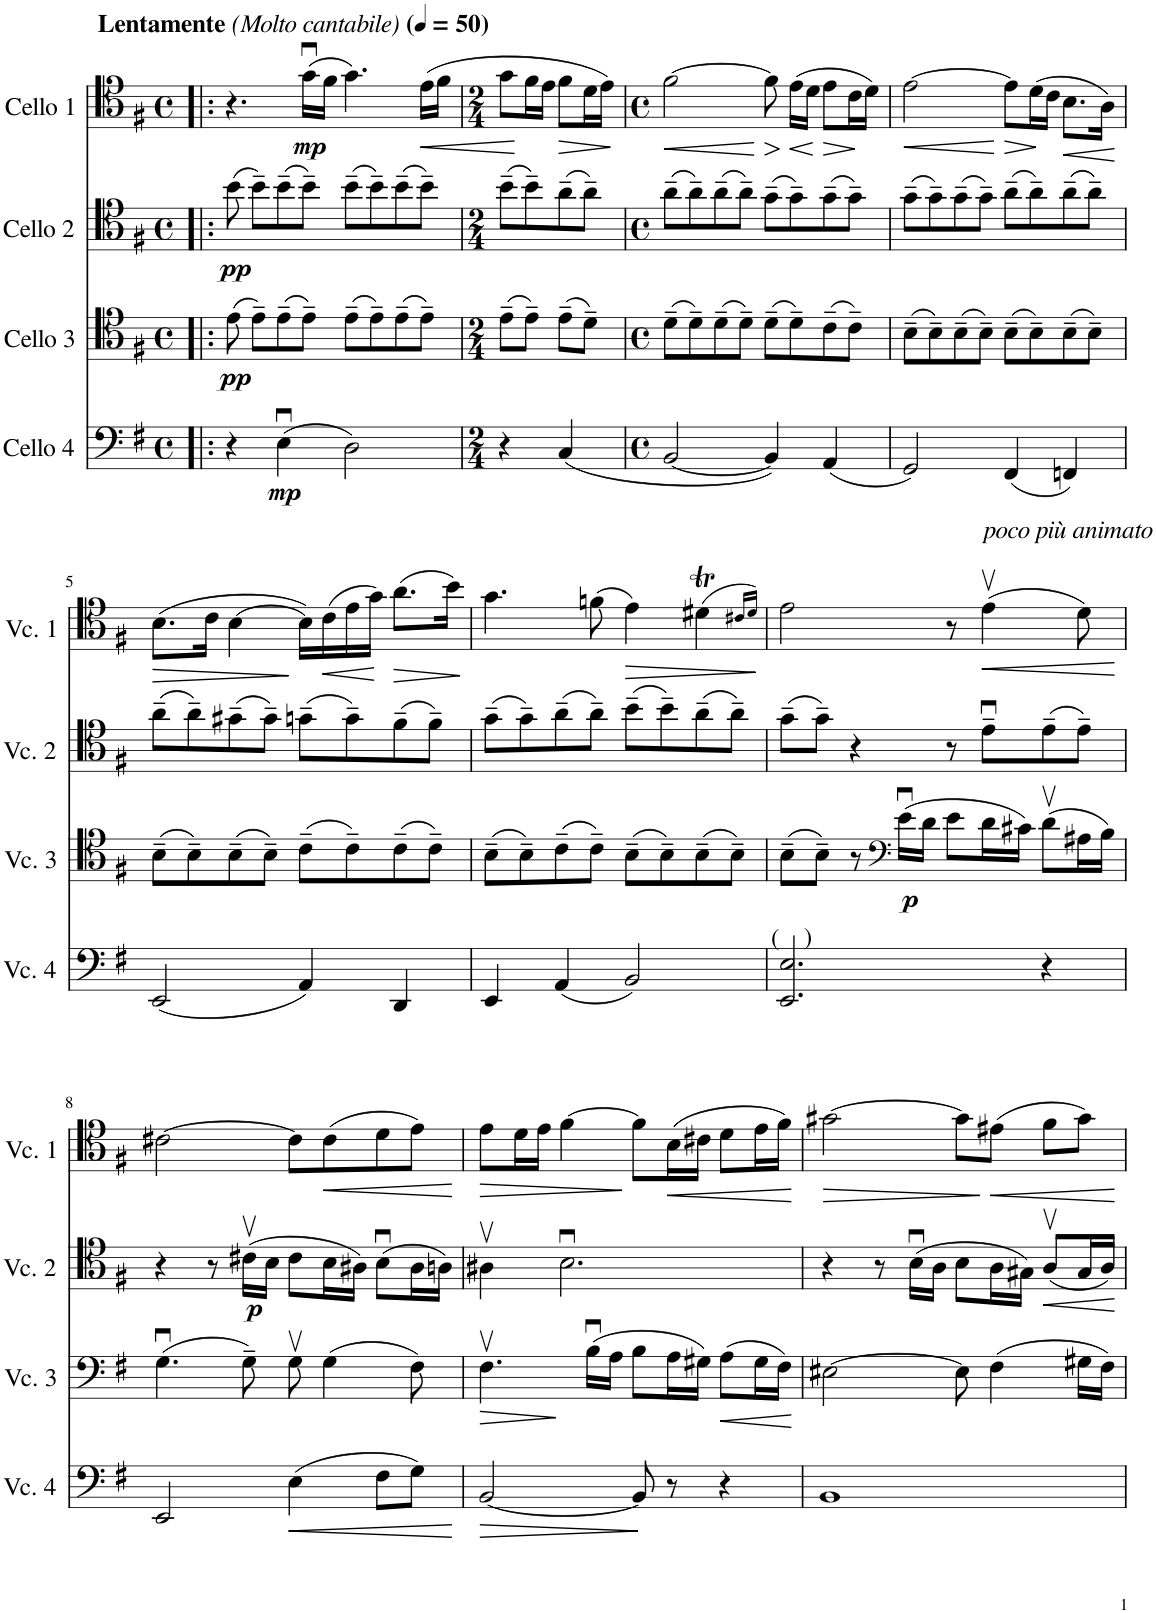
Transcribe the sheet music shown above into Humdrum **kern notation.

**kern	**dynam	**kern	**dynam	**kern	**dynam	**kern	**dynam
*part4	*part4	*part3	*part3	*part2	*part2	*part1	*part1
*staff4	*staff4	*staff3	*staff3	*staff2	*staff2	*staff1	*staff1
*I"Cello 4	*	*I"Cello 3	*	*I"Cello 2	*	*I"Cello 1	*
*clefF4	*	*clefC4	*	*clefC4	*	*clefC4	*
*k[f#]	*	*k[f#]	*	*k[f#]	*	*k[f#]	*
*M4/4	*	*M4/4	*	*M4/4	*	*M4/4	*
*met(c)	*	*met(c)	*	*met(c)	*	*met(c)	*
*MM50	*	*MM50	*	*MM50	*	*MM50	*
=1!|:	=1!|:	=1!|:	=1!|:	=1!|:	=1!|:	=1!|:	=1!|:
!	!	!	!	!	!	!LO:TX:a:B:t=Lentamente	!
!	!	!	!	!	!	!LO:TX:a:i:t=(Molto cantabile)	!
!	!	!	!	!	!	!LO:TX:a:B:t=(	!
!	!	!	!	!	!	!LO:TX:a:B:t=)	!
!	!	!	!LO:DY:b	!	!LO:DY:b	!	!
4r	.	(8e\	pp	(8b\	pp	4.r	.
.	.	8e~\L)	.	8b~\L)	.	.	.
!	!LO:DY:b	!	!	!	!	!	!
(4Eu\	mp	(8e~\	.	(8b~\	.	.	.
!	!	!	!	!	!	!	!LO:DY:b
.	.	8e~\J)	.	8b~\J)	.	(16gu\LL	mp
.	.	.	.	.	.	16f#\JJ	.
2D\)	.	(8e~\L	.	(8b~\L	.	4.g\)	.
.	.	8e~\)	.	8b~\)	.	.	.
.	.	(8e~\	.	(8b~\	.	.	.
!	!	!	!	!	!	!	!LO:HP:b
.	.	8e~\J)	.	8b~\J)	.	(16e\LL	<
.	.	.	.	.	.	16f#\JJ	.
=2	=2	=2	=2	=2	=2	=2	=2
*M2/4	*	*M2/4	*	*M2/4	*	*M2/4	*
4r	.	(8e~\L	.	(8b~\L	.	8g\L	.
.	.	8e~\J)	.	8b~\)	.	16f#\L	[
.	.	.	.	.	.	16e\JJ	.
!	!	!	!	!	!	!	!LO:HP:b
(4C/	.	(8e~\L	.	(8a~\	.	8f#\L	>
.	.	8d~\J)	.	8a~\J)	.	16d\L	.
.	.	.	.	.	.	16e\JJ)	]
=3	=3	=3	=3	=3	=3	=3	=3
*M4/4	*	*M4/4	*	*M4/4	*	*M4/4	*
*met(c)	*	*met(c)	*	*met(c)	*	*met(c)	*
!	!	!	!	!	!	!	!LO:HP:b
[2BB/	.	(8d~\L	.	(8a~\L	.	[2f#\	<
.	.	8d~\)	.	8a~\)	.	.	.
.	.	(8d~\	.	(8a~\	.	.	.
.	.	8d~\J)	.	8a~\J)	.	.	.
!	!	!	!	!	!	!	!LO:HP:n=1:b
4BB/])	.	(8d~\L	.	(8g~\L	.	8f#\]	[ >
!	!	!	!	!	!	!	!LO:HP:n=1:b
.	.	8d~\)	.	8g~\)	.	(16e\LL	] <
.	.	.	.	.	.	16d\JJ	.
!	!	!	!	!	!	!	!LO:HP:n=1:b
(4AA/	.	(8c~\	.	(8g~\	.	8e\L	[ >
.	.	8c~\J)	.	8g~\J)	.	16c\L	.
.	.	.	.	.	.	16d\JJ)	]
=4	=4	=4	=4	=4	=4	=4	=4
!	!	!	!	!	!	!	!LO:HP:b
2GG/)	.	(8B~\L	.	(8g~\L	.	[2e\	<
.	.	8B~\)	.	8g~\)	.	.	.
.	.	(8B~\	.	(8g~\	.	.	.
.	.	8B~\J)	.	8g~\J)	.	.	.
!	!	!	!	!	!	!	!LO:HP:n=1:b
(4FF#/	.	(8B~\L	.	(8a~\L	.	8e\L]	[ >
.	.	8B~\)	.	8a~\)	.	(16d\L	.
.	.	.	.	.	.	16c\JJ	]
!	!	!	!	!	!	!	!LO:HP:b
4FFn/)	.	(8B~\	.	(8a~\	.	8.B\L	<
.	.	8B~\J)	.	8a~\J)	.	.	.
.	.	.	.	.	.	16A\Jk)	.
.	.	.	.	.	.	.	[
!!LO:LB:g=z
=5	=5	=5	=5	=5	=5	=5	=5
!	!	!	!	!	!	!	!LO:HP:b
(2EE/	.	(8B~\L	.	(8a~\L	.	(8.B\L	>
.	.	8B~\)	.	8a~\)	.	.	.
.	.	.	.	.	.	16c\Jk	.
.	.	(8B~\	.	(8g#X~\	.	[4B\	.
.	.	8B~\J)	.	8g#~\J)	.	.	.
4AA/)	.	(8c~\L	.	(8gn~\L	.	16B\LL])	]
!	!	!	!	!	!	!	!LO:HP:b
.	.	.	.	.	.	(16c\	<
.	.	8c~\)	.	8g~\)	.	16e\	.
.	.	.	.	.	.	16g\JJ)	[
!	!	!	!	!	!	!	!LO:HP:b
4DD/	.	(8c~\	.	(8f#~\	.	(8.a\L	>
.	.	8c~\J)	.	8f#~\J)	.	.	.
.	.	.	.	.	.	16b\Jk)	.
.	.	.	.	.	.	.	]
=6	=6	=6	=6	=6	=6	=6	=6
4EE/	.	(8B~\L	.	(8g~\L	.	4.g\	.
.	.	8B~\)	.	8g~\)	.	.	.
(4AA/	.	(8c~\	.	(8a~\	.	.	.
.	.	8c~\J)	.	8a~\J)	.	(8fn\	.
!	!	!	!	!	!	!	!LO:HP:b
2BB/)	.	(8B~\L	.	(8b~\L	.	4e\)	>
.	.	8B~\)	.	8b~\)	.	.	.
.	.	(8B~\	.	(8a~\	.	(4d#Xt\	.
.	.	8B~\J)	.	8a~\J)	.	.	.
.	.	.	.	.	.	16qc#X/LL	.
.	.	.	.	.	.	16qd#/JJ)	.
.	.	.	.	.	.	.	]
=7	=7	=7	=7	=7	=7	=7	=7
!LO:TX:a:t=(	!	!	!	!	!	!	!
!LO:TX:a:t=)	!	!	!	!	!	!	!
2.EE/ 2.E/	.	(8B~\L	.	(8g~\L	.	2e\	.
.	.	8B~\J)	.	8g~\J)	.	.	.
.	.	8r	.	4r	.	.	.
*	*	*clefF4	*	*	*	*	*
!	!	!	!LO:DY:b	!	!	!	!
.	.	(16eu\LL	p	.	.	.	.
.	.	16d\JJ	.	.	.	.	.
.	.	8e\L	.	8r	.	8r	.
!	!	!	!	!	!	!LO:TX:a:i:t=poco più animato	!
!	!	!	!	!	!	!	!LO:HP:b
.	.	16d\L	.	8eu~\L	.	(4ev\	<
.	.	16c#X\JJ)	.	.	.	.	.
4r	.	(8dv\L	.	(8e~\	.	.	.
.	.	16A#X\L	.	8e~\J)	.	8d\)	.
.	.	16B\JJ)	.	.	.	.	.
.	.	.	.	.	.	.	[
!!LO:LB:g=z
=8	=8	=8	=8	=8	=8	=8	=8
2EE/	.	(4.Gu\	.	4r	.	[2c#X\	.
.	.	.	.	8r	.	.	.
!	!	!	!	!	!LO:DY:b	!	!
.	.	8G~\)	.	(16c#Xv\LL	p	.	.
.	.	.	.	16B\JJ	.	.	.
!	!LO:HP:b	!	!	!	!	!	!
(4E\	<	8Gv\	.	8c#\L	.	8c#\L]	.
!	!	!	!	!	!	!	!LO:HP:b
.	.	(4G\	.	16B\L	.	(8c#\	<
.	.	.	.	16A#X\JJ)	.	.	.
8F#\L	.	.	.	(8Bu\L	.	8d\	.
8G\J)	.	8F#\)	.	16A#\L	.	8e\J)	.
.	.	.	.	16An\JJ)	.	.	.
.	[	.	.	.	.	.	[
=9	=9	=9	=9	=9	=9	=9	=9
!	!LO:HP:b	!	!LO:HP:b	!	!	!	!LO:HP:b
[2BB/	>	4.F#v\	>	4A#Xv\	.	8e\L	>
.	.	.	.	.	.	16d\L	.
.	.	.	.	.	.	16e\JJ	.
.	.	.	.	2.Bu\	.	[4f#\	.
.	.	(16Bu\LL	]	.	.	.	.
.	.	16A\JJ	.	.	.	.	.
8BB/]	.	8B\L	.	.	.	8f#\L]	]
!	!	!	!	!	!	!	!LO:HP:b
8r	]	16A\L	.	.	.	(16B\L	<
.	.	16G#X\JJ)	.	.	.	16c#X\JJ	.
!	!	!	!LO:HP:b	!	!	!	!
4r	.	(8A\L	<	.	.	8d\L	.
.	.	16G#\L	.	.	.	16e\L	.
.	.	16F#\JJ)	.	.	.	16f#\JJ)	.
.	.	.	[	.	.	.	[
=10	=10	=10	=10	=10	=10	=10	=10
!	!	!	!	!	!	!	!LO:HP:b
1BB	.	[2E#X\	.	4r	.	[2g#X\	>
.	.	.	.	8r	.	.	.
.	.	.	.	(16Bu\LL	.	.	.
.	.	.	.	16A\JJ	.	.	.
.	.	8E#\]	.	8B\L	.	8g#\L]	.
!	!	!	!	!	!	!	!LO:HP:n=1:b
.	.	(4F#\	.	16A\L	.	(8e#X\J	] <
.	.	.	.	16G#X\JJ)	.	.	.
!	!	!	!	!	!LO:HP:b	!	!
.	.	.	.	(8Av/L	<	8f#\L	.
.	.	16G#X\LL	.	16G#/L	.	8g#\J)	.
.	.	16F#\JJ)	.	16A/JJ)	.	.	.
.	.	.	.	.	[	.	[
=	=	=	=	=	=	=	=
*-	*-	*-	*-	*-	*-	*-	*-
